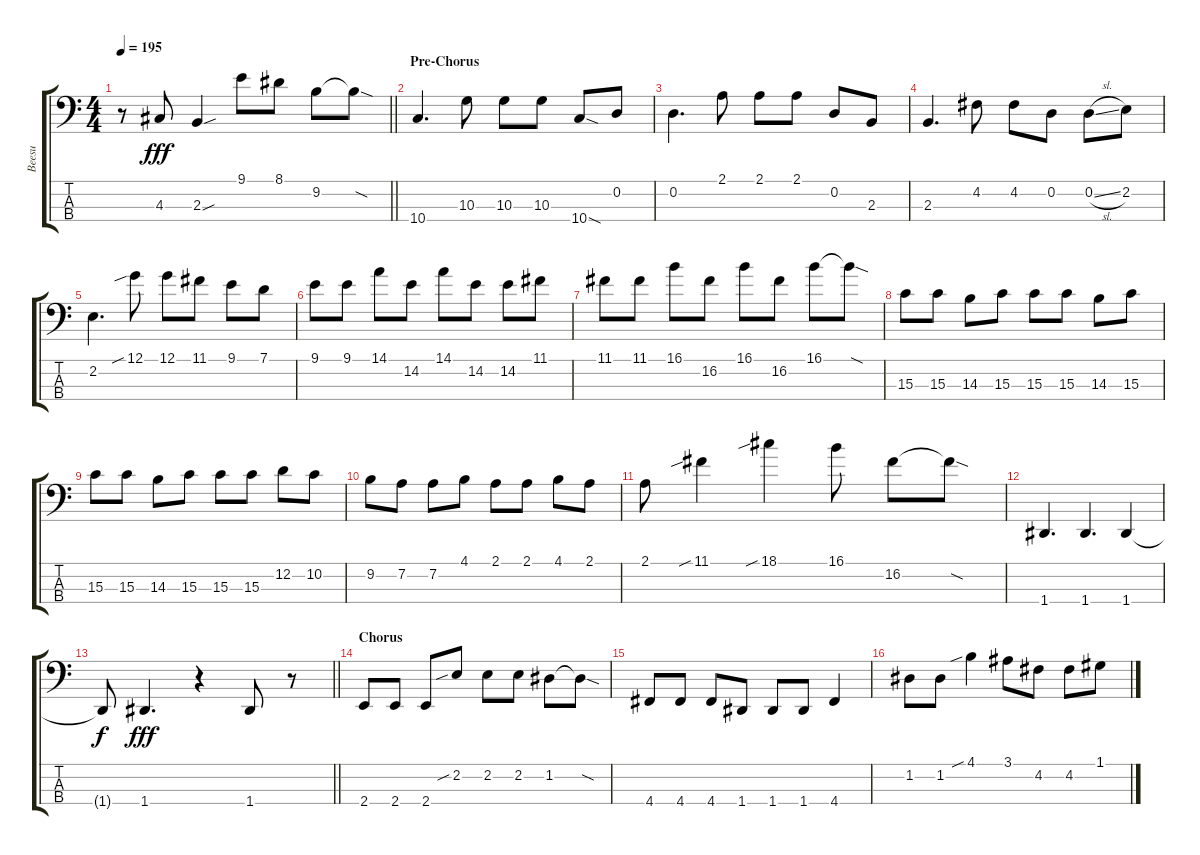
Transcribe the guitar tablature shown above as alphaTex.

\track ("Beesu" "Beesu") {instrument electricbassfinger}
\staff {score tabs}
\tuning (G2 D2 A1 D1) {hide}
\ts (4 4)
\tempo 195
\clef f4
\barLineRight lightlight
\ks c
r.8{dy fff} 4.3.8 2.3{sou}.4 9.1.8 8.1.8 9.2.8 9.2{sod t}.8 |
\section ("" "Pre-Chorus")
10.4.4{d} 10.3.8 10.3.8 10.3.8 10.4{sod}.8 0.2.8 |
0.2.4{d} 2.1.8 2.1.8 2.1.8 0.2.8 2.3.8 |
2.3.4{d} 4.2.8 4.2.8 0.2.8 0.2{sl}.8 2.2.8 |
2.2.4{d} 12.1{sib}.8 12.1.8 11.1.8 9.1.8 7.1.8 |
9.1.8 9.1.8 14.1.8 14.2.8 14.1.8 14.2.8 14.2.8 11.1.8 |
11.1.8 11.1.8 16.1.8 16.2.8 16.1.8 16.2.8 16.1.8 16.1{sod t}.8 |
15.3.8 15.3.8 14.3.8 15.3.8 15.3.8 15.3.8 14.3.8 15.3.8 |
15.3.8 15.3.8 14.3.8 15.3.8 15.3.8 15.3.8 12.2.8 10.2.8 |
9.2.8 7.2.8 7.2.8 4.1.8 2.1.8 2.1.8 4.1.8 2.1.8 |
2.1.8 11.1{sib}.4 18.1{sib}.4 16.1.8 16.2.8 16.2{sod t}.8 |
1.4.4{d} 1.4.4{d} 1.4.4 |
\barLineRight lightlight
1.4{t}.8{dy f} 1.4.4{d dy fff} r.4 1.4.8 r.8 |
\section ("" "Chorus")
2.4.8 2.4.8 2.4.8 2.2{sib}.8 2.2.8 2.2.8 1.2.8 1.2{sod t}.8 |
4.4.8 4.4.8 4.4.8 1.4.8 1.4.8 1.4.8 4.4.4 |
1.2.8 1.2.8 4.1{sib}.4 3.1.8 4.2.8 4.2.8 1.1.8
